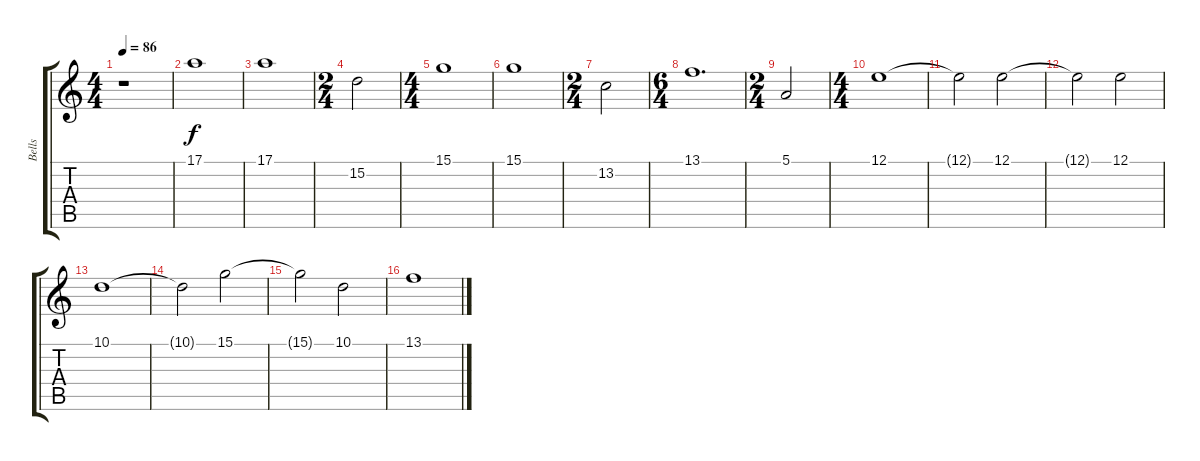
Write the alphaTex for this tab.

\track ("Bells" "Bells") {instrument celesta}
\staff {score tabs}
\tuning (E4 B3 G3 D3 A2 E2) {hide}
\ts (4 4)
\tempo 86
\clef g2
\ks c
r.1{dy f} |
17.1.1 |
17.1.1 |
\ts (2 4)
15.2.2 |
\ts (4 4)
15.1.1 |
15.1.1 |
\ts (2 4)
13.2.2 |
\ts (6 4)
13.1.1{d} |
\ts (2 4)
5.1.2 |
\ts (4 4)
12.1.1 |
12.1{t}.2 12.1.2 |
12.1{t}.2 12.1.2 |
10.1.1 |
10.1{t}.2 15.1.2 |
15.1{t}.2 10.1.2 |
13.1.1
